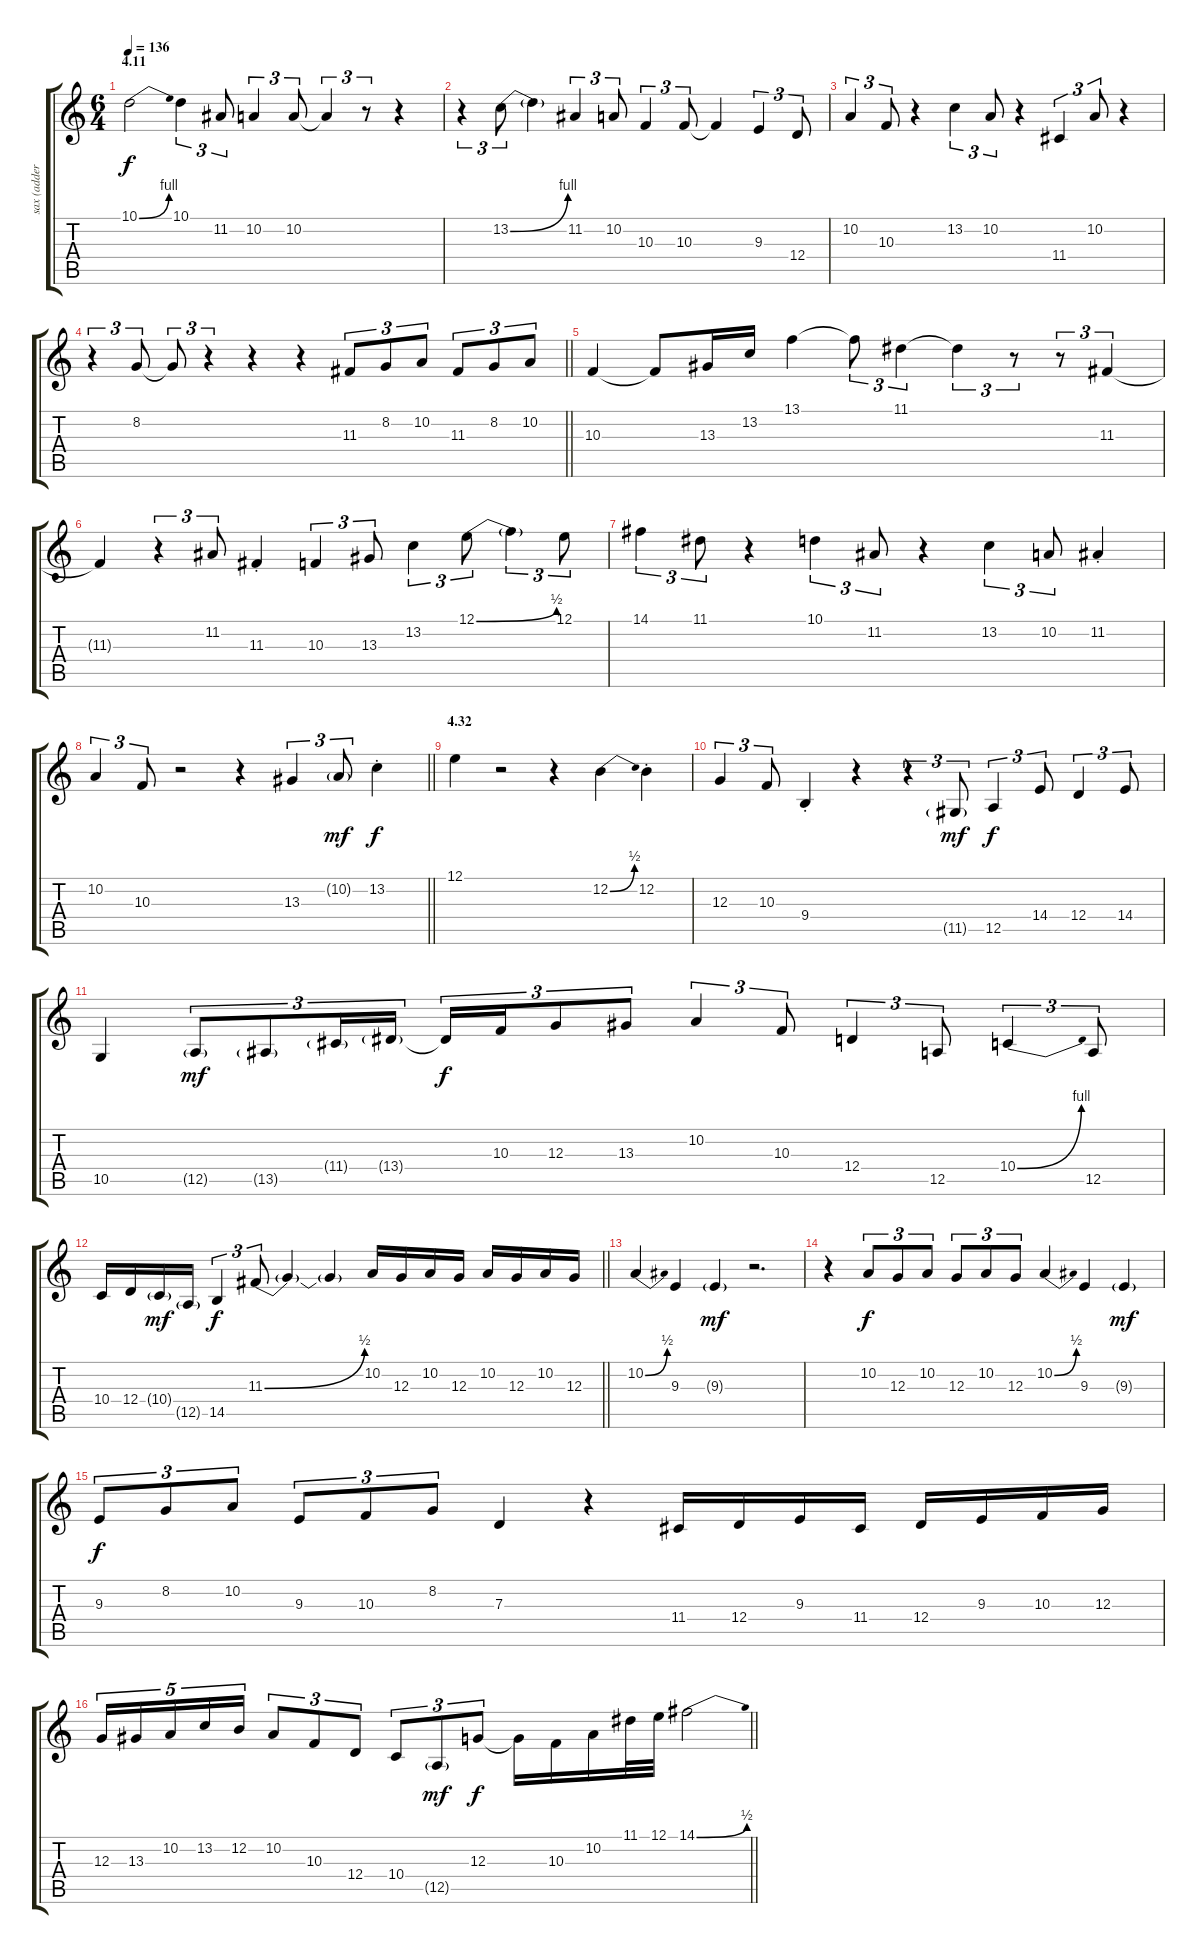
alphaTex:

\track ("sax (adderley)" "sax (adder") {instrument altosax}
\staff {score tabs}
\tuning (E4 B3 G3 D3 A2 E2) {hide}
\ts (6 4)
\section ("" "4.11")
\tempo 136
\clef g2
\ks c
10.1{be (bend 0 0 60 4)}.2{dy f} 10.1.4{tu (3 2)} 11.2.8{tu (3 2)} 10.2.4{tu (3 2)} 10.2.8{tu (3 2)} 10.2{t}.4{tu (3 2)} r.8{tu (3 2)} r.4 |
r.4{tu (3 2)} 13.2{be (bend 0 0 60 4)}.8{tu (3 2)} 13.2{t}.4 11.2.4{tu (3 2)} 10.2.8{tu (3 2)} 10.3.4{tu (3 2)} 10.3.8{tu (3 2)} 10.3{t}.4 9.3.4{tu (3 2)} 12.4.8{tu (3 2)} |
10.2.4{tu (3 2)} 10.3.8{tu (3 2)} r.4 13.2.4{tu (3 2)} 10.2.8{tu (3 2)} r.4 11.4.4{tu (3 2)} 10.2.8{tu (3 2)} r.4 |
\barLineRight lightlight
r.4{tu (3 2)} 8.2.8{tu (3 2)} 8.2{t}.8{tu (3 2)} r.4{tu (3 2)} r.4 r.4 11.3.8{tu (3 2)} 8.2.8{tu (3 2)} 10.2.8{tu (3 2)} 11.3.8{tu (3 2)} 8.2.8{tu (3 2)} 10.2.8{tu (3 2)} |
10.3.4 10.3{t}.8 13.3.16 13.2.16 13.1.4 13.1{t}.8{tu (3 2)} 11.1.4{tu (3 2)} 11.1{t}.4{tu (3 2)} r.8{tu (3 2)} r.8{tu (3 2)} 11.3.4{tu (3 2)} |
11.3{t}.4 r.4{tu (3 2)} 11.2.8{tu (3 2)} 11.3{st}.4 10.3.4{tu (3 2)} 13.3.8{tu (3 2)} 13.2.4{tu (3 2)} 12.1{be (bend 0 0 60 2)}.8{tu (3 2)} 12.1{t}.4{tu (3 2)} 12.1.8{tu (3 2)} |
14.1.4{tu (3 2)} 11.1.8{tu (3 2)} r.4 10.1.4{tu (3 2)} 11.2.8{tu (3 2)} r.4 13.2.4{tu (3 2)} 10.2.8{tu (3 2)} 11.2{st}.4 |
\barLineRight lightlight
10.2.4{tu (3 2)} 10.3.8{tu (3 2)} r.2 r.4 13.3.4{tu (3 2)} 10.2{g}.8{tu (3 2) dy mf} 13.2{st}.4{dy f} |
\section ("" "4.32")
12.1.4 r.2 r.4 12.2{be (bend 0 0 60 2)}.4 12.2{st}.4 |
12.3.4{tu (3 2)} 10.3.8{tu (3 2)} 9.4{st}.4 r.4 r.4{tu (3 2)} 11.5{g}.8{tu (3 2) dy mf} 12.5.4{tu (3 2) dy f} 14.4.8{tu (3 2)} 12.4.4{tu (3 2)} 14.4.8{tu (3 2)} |
10.5.4 12.5{g}.8{tu (3 2) dy mf} 13.5{g}.8{tu (3 2)} 11.4{g}.16{tu (3 2)} 13.4{g}.16{tu (3 2) beam splitsecondary} 13.4{t}.16{tu (3 2) dy f} 10.3.16{tu (3 2)} 12.3.8{tu (3 2)} 13.3.8{tu (3 2)} 10.2.4{tu (3 2)} 10.3.8{tu (3 2)} 12.4.4{tu (3 2)} 12.5.8{tu (3 2)} 10.4{be (bend 0 0 60 4)}.4{tu (3 2)} 12.5.8{tu (3 2)} |
\barLineRight lightlight
10.4.16 12.4.16 10.4{g}.16{dy mf} 12.5{g}.16 14.5.4{tu (3 2) dy f} 11.3{be (bend 0 0 60 2)}.8{tu (3 2)} 11.3{t}.4 11.3{t}.4 10.2.16 12.3.16 10.2.16 12.3.16 10.2.16 12.3.16 10.2.16 12.3.16 |
10.2{be (bend 0 0 60 2)}.4 9.3.4 9.3{g}.4{dy mf} r.2{d} |
r.4 10.2.8{tu (3 2) dy f} 12.3.8{tu (3 2)} 10.2.8{tu (3 2)} 12.3.8{tu (3 2)} 10.2.8{tu (3 2)} 12.3.8{tu (3 2)} 10.2{be (bend 0 0 60 2)}.4 9.3.4 9.3{g}.4{dy mf} |
9.3.8{tu (3 2) dy f} 8.2.8{tu (3 2)} 10.2.8{tu (3 2)} 9.3.8{tu (3 2)} 10.3.8{tu (3 2)} 8.2.8{tu (3 2)} 7.3.4 r.4 11.4.16 12.4.16 9.3.16 11.4.16 12.4.16 9.3.16 10.3.16 12.3.16 |
\barLineRight lightlight
12.3.16{tu (5 4)} 13.3.16{tu (5 4)} 10.2.16{tu (5 4)} 13.2.16{tu (5 4)} 12.2.16{tu (5 4)} 10.2.8{tu (3 2)} 10.3.8{tu (3 2)} 12.4.8{tu (3 2)} 10.4.8{tu (3 2)} 12.5{g}.8{tu (3 2) dy mf} 12.3.8{tu (3 2) dy f} 12.3{t}.16 10.3.16 10.2.16 11.1.32 12.1.32 14.1{be (bend 0 0 60 2)}.2
